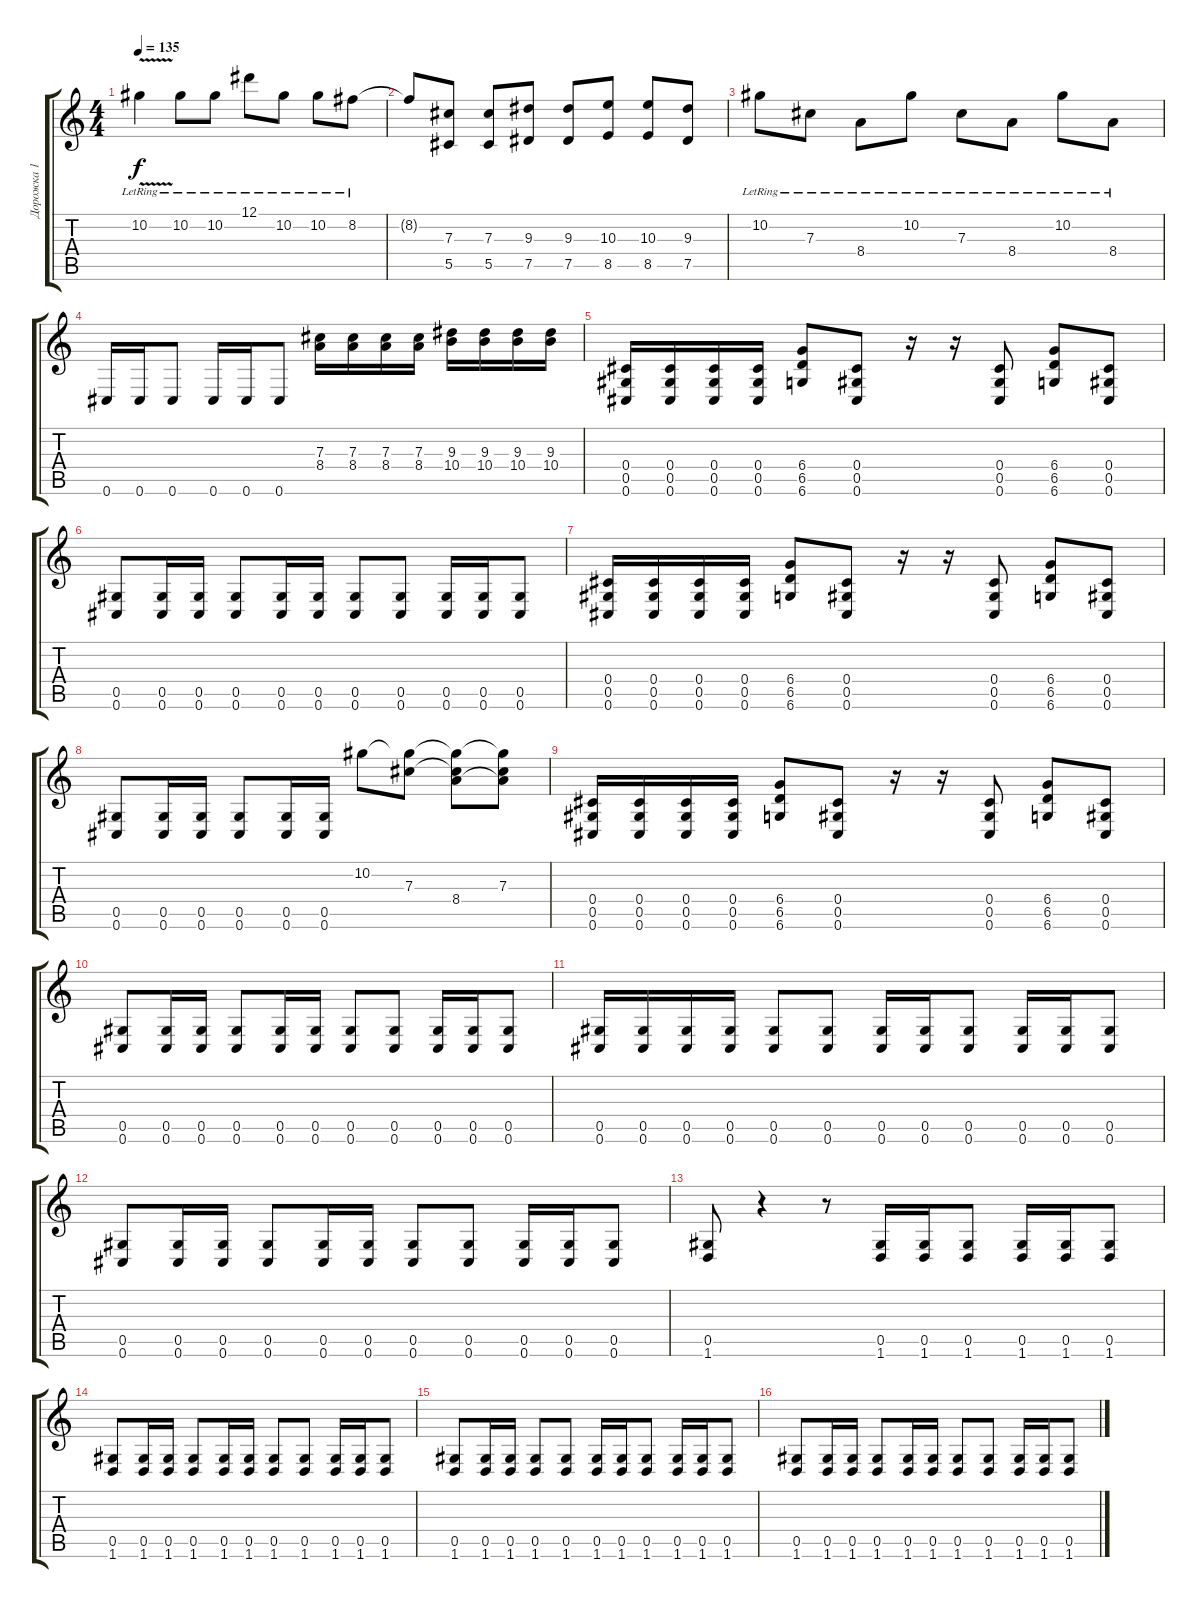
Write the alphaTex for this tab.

\track ("Дорожка 1" "Дорожка 1") {instrument distortionguitar}
\staff {score tabs}
\tuning (Eb4 Bb3 Gb3 Db3 Ab2 Db2) {hide}
\ts (4 4)
\tempo 135
\clef g2
\ks c
10.2{v lr}.4{dy f} 10.2{lr}.8 10.2{lr}.8 12.1{lr}.8 10.2{lr}.8 10.2{lr}.8 8.2{lr}.8 |
8.2{t}.8 (7.3 5.5).8 (7.3 5.5).8 (9.3 7.5).8 (9.3 7.5).8 (10.3 8.5).8 (10.3 8.5).8 (9.3 7.5).8 |
10.2{lr}.8 7.3{lr}.8 8.4{lr}.8 10.2{lr}.8 7.3{lr}.8 8.4{lr}.8 10.2{lr}.8 8.4{lr}.8 |
0.6.16 0.6.16 0.6.8 0.6.16 0.6.16 0.6.8 (7.3 8.4).16 (7.3 8.4).16 (7.3 8.4).16 (7.3 8.4).16 (9.3 10.4).16 (9.3 10.4).16 (9.3 10.4).16 (9.3 10.4).16 |
(0.4 0.5 0.6).16 (0.4 0.5 0.6).16 (0.4 0.5 0.6).16 (0.4 0.5 0.6).16 (6.4 6.5 6.6).8 (0.4 0.5 0.6).8 r.16 r.16 (0.4 0.5 0.6).8 (6.4 6.5 6.6).8 (0.4 0.5 0.6).8 |
(0.5 0.6).8 (0.5 0.6).16 (0.5 0.6).16 (0.5 0.6).8 (0.5 0.6).16 (0.5 0.6).16 (0.5 0.6).8 (0.5 0.6).8 (0.5 0.6).16 (0.5 0.6).16 (0.5 0.6).8 |
(0.4 0.5 0.6).16 (0.4 0.5 0.6).16 (0.4 0.5 0.6).16 (0.4 0.5 0.6).16 (6.4 6.5 6.6).8 (0.4 0.5 0.6).8 r.16 r.16 (0.4 0.5 0.6).8 (6.4 6.5 6.6).8 (0.4 0.5 0.6).8 |
(0.5 0.6).8 (0.5 0.6).16 (0.5 0.6).16 (0.5 0.6).8 (0.5 0.6).16 (0.5 0.6).16 10.2.8 (10.2{t} 7.3).8 (10.2{t} 7.3{t} 8.4).8 (10.2{t} 7.3 8.4{t}).8 |
(0.4 0.5 0.6).16 (0.4 0.5 0.6).16 (0.4 0.5 0.6).16 (0.4 0.5 0.6).16 (6.4 6.5 6.6).8 (0.4 0.5 0.6).8 r.16 r.16 (0.4 0.5 0.6).8 (6.4 6.5 6.6).8 (0.4 0.5 0.6).8 |
(0.5 0.6).8 (0.5 0.6).16 (0.5 0.6).16 (0.5 0.6).8 (0.5 0.6).16 (0.5 0.6).16 (0.5 0.6).8 (0.5 0.6).8 (0.5 0.6).16 (0.5 0.6).16 (0.5 0.6).8 |
(0.5 0.6).16 (0.5 0.6).16 (0.5 0.6).16 (0.5 0.6).16 (0.5 0.6).8 (0.5 0.6).8 (0.5 0.6).16 (0.5 0.6).16 (0.5 0.6).8 (0.5 0.6).16 (0.5 0.6).16 (0.5 0.6).8 |
(0.5 0.6).8 (0.5 0.6).16 (0.5 0.6).16 (0.5 0.6).8 (0.5 0.6).16 (0.5 0.6).16 (0.5 0.6).8 (0.5 0.6).8 (0.5 0.6).16 (0.5 0.6).16 (0.5 0.6).8 |
(0.5 1.6).8 r.4 r.8 (0.5 1.6).16 (0.5 1.6).16 (0.5 1.6).8 (0.5 1.6).16 (0.5 1.6).16 (0.5 1.6).8 |
(0.5 1.6).8 (0.5 1.6).16 (0.5 1.6).16 (0.5 1.6).8 (0.5 1.6).16 (0.5 1.6).16 (0.5 1.6).8 (0.5 1.6).8 (0.5 1.6).16 (0.5 1.6).16 (0.5 1.6).8 |
(0.5 1.6).8 (0.5 1.6).16 (0.5 1.6).16 (0.5 1.6).8 (0.5 1.6).8 (0.5 1.6).16 (0.5 1.6).16 (0.5 1.6).8 (0.5 1.6).16 (0.5 1.6).16 (0.5 1.6).8 |
(0.5 1.6).8 (0.5 1.6).16 (0.5 1.6).16 (0.5 1.6).8 (0.5 1.6).16 (0.5 1.6).16 (0.5 1.6).8 (0.5 1.6).8 (0.5 1.6).16 (0.5 1.6).16 (0.5 1.6).8
